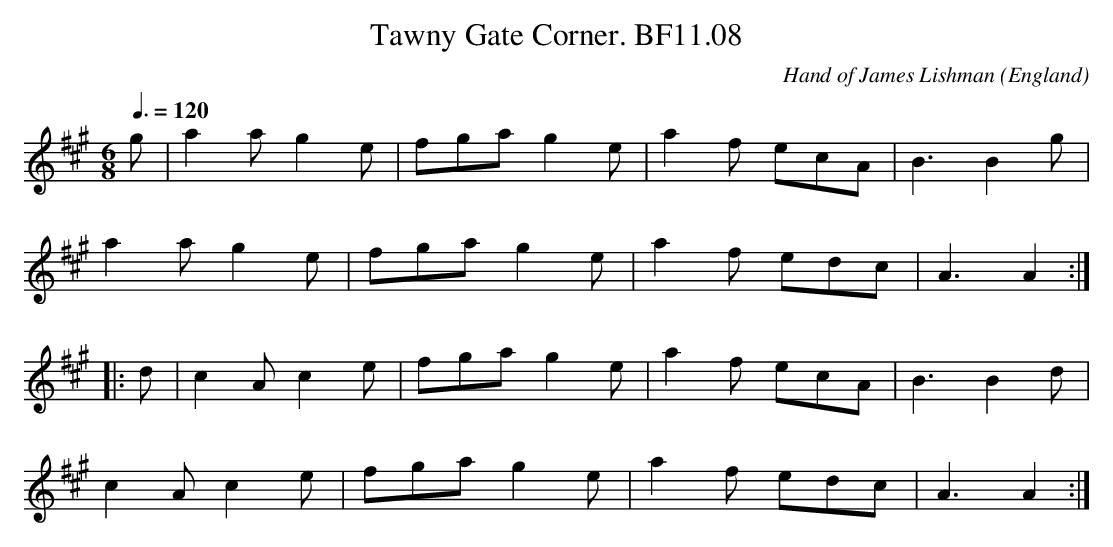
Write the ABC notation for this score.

X:1
T:Tawny Gate Corner. BF11.08
C:Hand of James Lishman
L:1/8
M:6/8
O:England
Q:3/8=120
K:A major
g|a2ag2e|fga g2e|a2f ecA|B3B2g|!
a2ag2e|fga g2e|a2f edc|A3A2:|!
|:d|c2Ac2e|fgag2e|a2f ecA|B3B2d|!
c2Ac2e|fga g2e|a2f edc|A3A2:|
